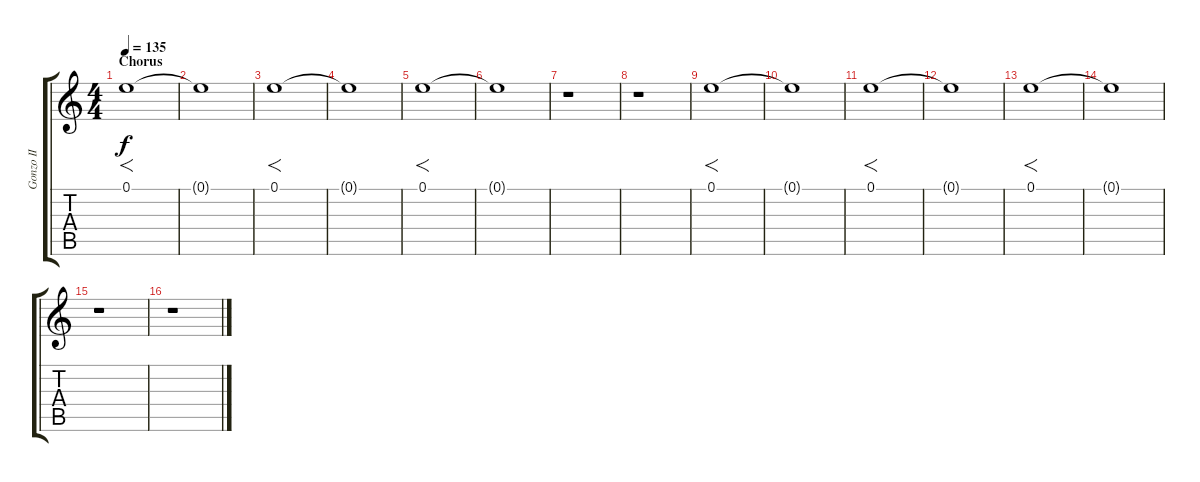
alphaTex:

\track ("Gonzo II" "Gonzo II") {instrument overdrivenguitar}
\staff {score tabs}
\tuning (E4 B3 G3 D3 A2 E2) {hide}
\ts (4 4)
\section ("" "Chorus")
\tempo 135
\clef g2
\ks c
0.1.1{f dy f} |
0.1{t}.1 |
0.1.1{f} |
0.1{t}.1 |
0.1.1{f} |
0.1{t}.1 |
r.1 |
r.1 |
0.1.1{f} |
0.1{t}.1 |
0.1.1{f} |
0.1{t}.1 |
0.1.1{f} |
0.1{t}.1 |
r.1 |
r.1
